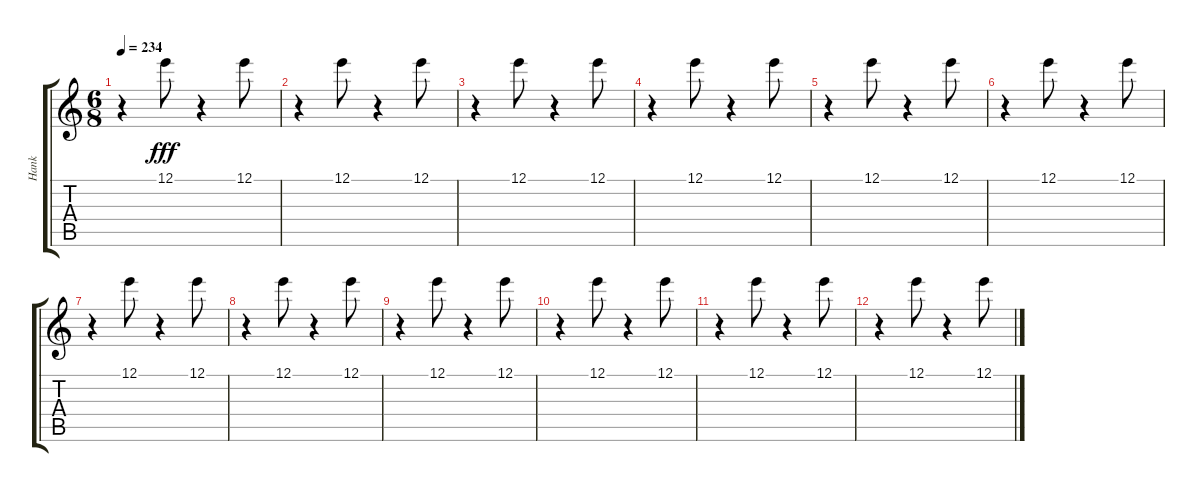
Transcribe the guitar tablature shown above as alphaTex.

\track ("Hank" "Hank") {instrument electricguitarjazz}
\staff {score tabs}
\tuning (E4 B3 G3 D3 A2 E2) {hide}
\ts (6 8)
\tempo 234
\clef g2
\ks c
r.4{dy fff} 12.1.8{instrument electricguitarmuted} r.4 12.1.8 |
r.4 12.1.8 r.4 12.1.8 |
r.4 12.1.8 r.4 12.1.8 |
r.4 12.1.8 r.4 12.1.8 |
r.4{volume 14} 12.1.8 r.4 12.1.8 |
r.4{volume 13} 12.1.8 r.4 12.1.8 |
r.4{volume 12} 12.1.8 r.4 12.1.8 |
r.4{volume 10} 12.1.8 r.4 12.1.8 |
r.4{volume 8} 12.1.8 r.4 12.1.8 |
r.4{volume 5} 12.1.8 r.4 12.1.8 |
r.4{volume 3} 12.1.8 r.4 12.1.8 |
r.4{volume 1} 12.1.8 r.4 12.1.8
